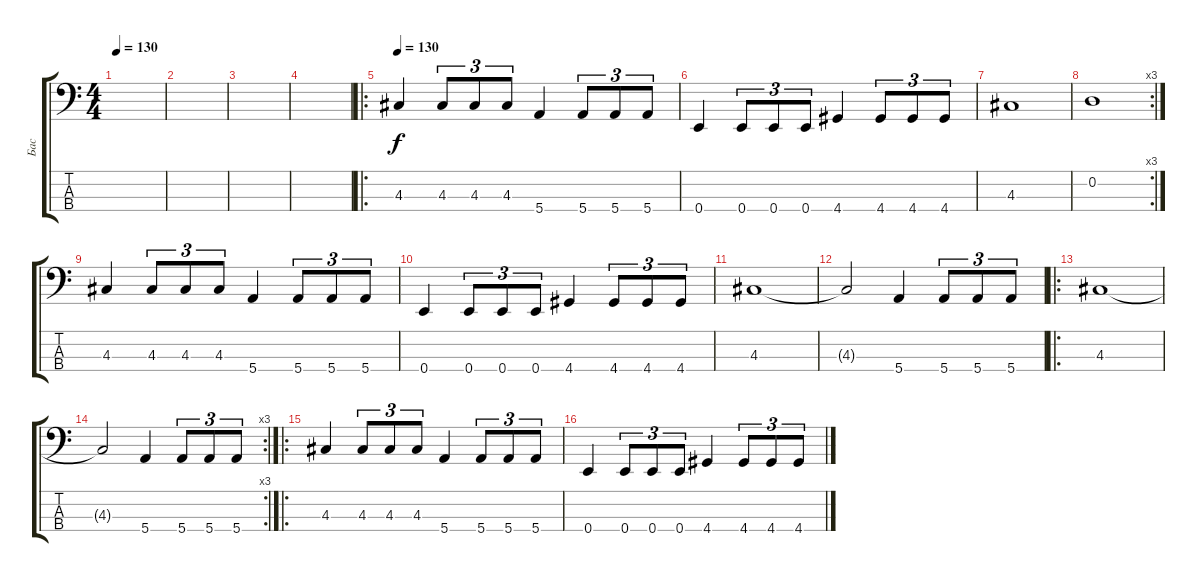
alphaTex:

\track ("Бас" "Бас") {instrument electricbassfinger}
\staff {score tabs}
\tuning (G2 D2 A1 E1) {hide}
\ts (4 4)
\tempo 130
\clef f4
\ks c
|
|
|
|
\ro
\tempo 130
4.3.4 4.3.8{tu (3 2)} 4.3.8{tu (3 2)} 4.3.8{tu (3 2)} 5.4.4 5.4.8{tu (3 2)} 5.4.8{tu (3 2)} 5.4.8{tu (3 2)} |
0.4.4 0.4.8{tu (3 2)} 0.4.8{tu (3 2)} 0.4.8{tu (3 2)} 4.4.4 4.4.8{tu (3 2)} 4.4.8{tu (3 2)} 4.4.8{tu (3 2)} |
4.3.1 |
\rc 3
0.2.1 |
4.3.4 4.3.8{tu (3 2)} 4.3.8{tu (3 2)} 4.3.8{tu (3 2)} 5.4.4 5.4.8{tu (3 2)} 5.4.8{tu (3 2)} 5.4.8{tu (3 2)} |
0.4.4 0.4.8{tu (3 2)} 0.4.8{tu (3 2)} 0.4.8{tu (3 2)} 4.4.4 4.4.8{tu (3 2)} 4.4.8{tu (3 2)} 4.4.8{tu (3 2)} |
4.3.1 |
4.3{t}.2 5.4.4 5.4.8{tu (3 2)} 5.4.8{tu (3 2)} 5.4.8{tu (3 2)} |
\ro
4.3.1 |
\rc 3
4.3{t}.2 5.4.4 5.4.8{tu (3 2)} 5.4.8{tu (3 2)} 5.4.8{tu (3 2)} |
\ro
4.3.4 4.3.8{tu (3 2)} 4.3.8{tu (3 2)} 4.3.8{tu (3 2)} 5.4.4 5.4.8{tu (3 2)} 5.4.8{tu (3 2)} 5.4.8{tu (3 2)} |
0.4.4 0.4.8{tu (3 2)} 0.4.8{tu (3 2)} 0.4.8{tu (3 2)} 4.4.4 4.4.8{tu (3 2)} 4.4.8{tu (3 2)} 4.4.8{tu (3 2)}
